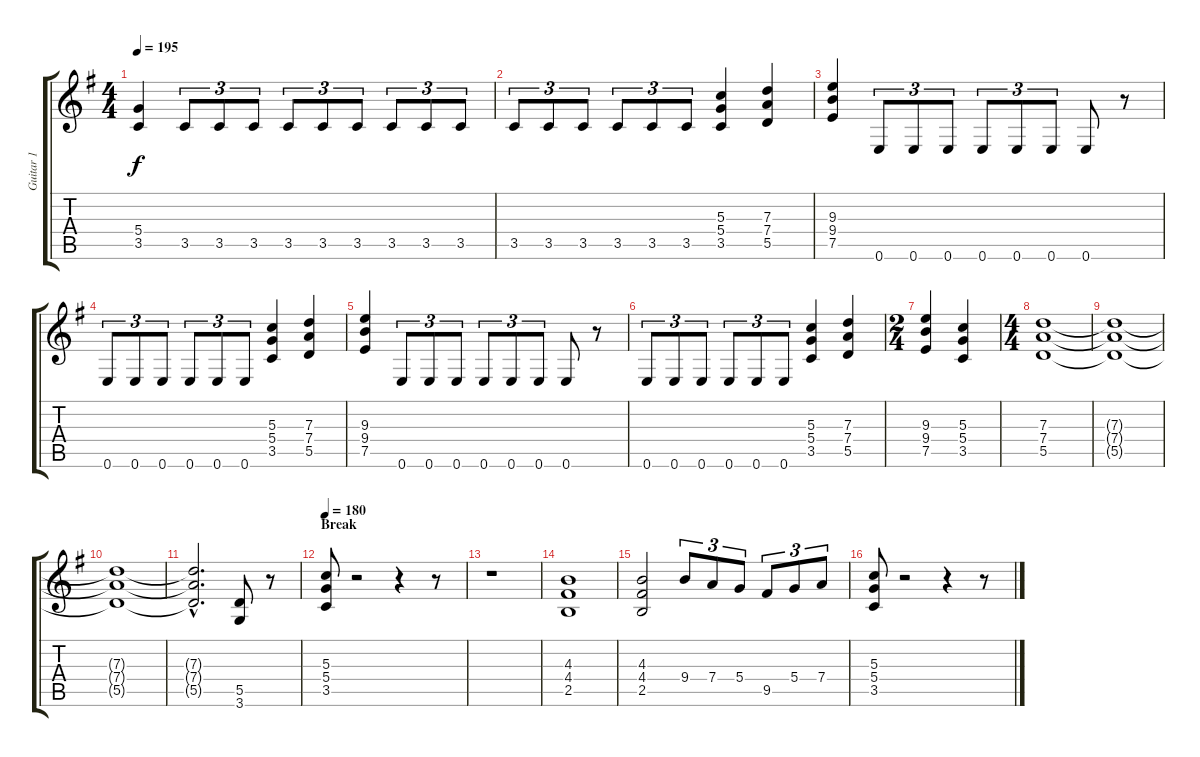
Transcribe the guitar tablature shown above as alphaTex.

\track ("Guitar 1" "Guitar 1") {instrument overdrivenguitar}
\staff {score tabs}
\tuning (E4 B3 G3 D3 A2 E2) {hide}
\ts (4 4)
\tempo 195
\clef g2
\ks eminor
(5.4 3.5).4{dy f} 3.5.8{tu (3 2)} 3.5.8{tu (3 2)} 3.5.8{tu (3 2)} 3.5.8{tu (3 2)} 3.5.8{tu (3 2)} 3.5.8{tu (3 2)} 3.5.8{tu (3 2)} 3.5.8{tu (3 2)} 3.5.8{tu (3 2)} |
3.5.8{tu (3 2)} 3.5.8{tu (3 2)} 3.5.8{tu (3 2)} 3.5.8{tu (3 2)} 3.5.8{tu (3 2)} 3.5.8{tu (3 2)} (5.3 5.4 3.5).4 (7.3 7.4 5.5).4 |
(9.3 9.4 7.5).4 0.6.8{tu (3 2)} 0.6.8{tu (3 2)} 0.6.8{tu (3 2)} 0.6.8{tu (3 2)} 0.6.8{tu (3 2)} 0.6.8{tu (3 2)} 0.6.8 r.8 |
0.6.8{tu (3 2)} 0.6.8{tu (3 2)} 0.6.8{tu (3 2)} 0.6.8{tu (3 2)} 0.6.8{tu (3 2)} 0.6.8{tu (3 2)} (5.3 5.4 3.5).4 (7.3 7.4 5.5).4 |
(9.3 9.4 7.5).4 0.6.8{tu (3 2)} 0.6.8{tu (3 2)} 0.6.8{tu (3 2)} 0.6.8{tu (3 2)} 0.6.8{tu (3 2)} 0.6.8{tu (3 2)} 0.6.8 r.8 |
0.6.8{tu (3 2)} 0.6.8{tu (3 2)} 0.6.8{tu (3 2)} 0.6.8{tu (3 2)} 0.6.8{tu (3 2)} 0.6.8{tu (3 2)} (5.3 5.4 3.5).4 (7.3 7.4 5.5).4 |
\ts (2 4)
(9.3 9.4 7.5).4 (5.3 5.4 3.5).4 |
\ts (4 4)
(7.3 7.4 5.5).1 |
(7.3{t} 7.4{t} 5.5{t}).1 |
(7.3{t} 7.4{t} 5.5{t}).1 |
(7.3{hac t} 7.4{hac t} 5.5{hac t}).2{d} (5.5 3.6).8 r.8 |
\section ("" "Break")
\tempo 180
(5.3 5.4 3.5).8 r.2 r.4 r.8 |
r.1 |
(4.3 4.4 2.5).1 |
(4.3 4.4 2.5).2 9.4.8{tu (3 2)} 7.4.8{tu (3 2)} 5.4.8{tu (3 2)} 9.5.8{tu (3 2)} 5.4.8{tu (3 2)} 7.4.8{tu (3 2)} |
(5.3 5.4 3.5).8 r.2 r.4 r.8
